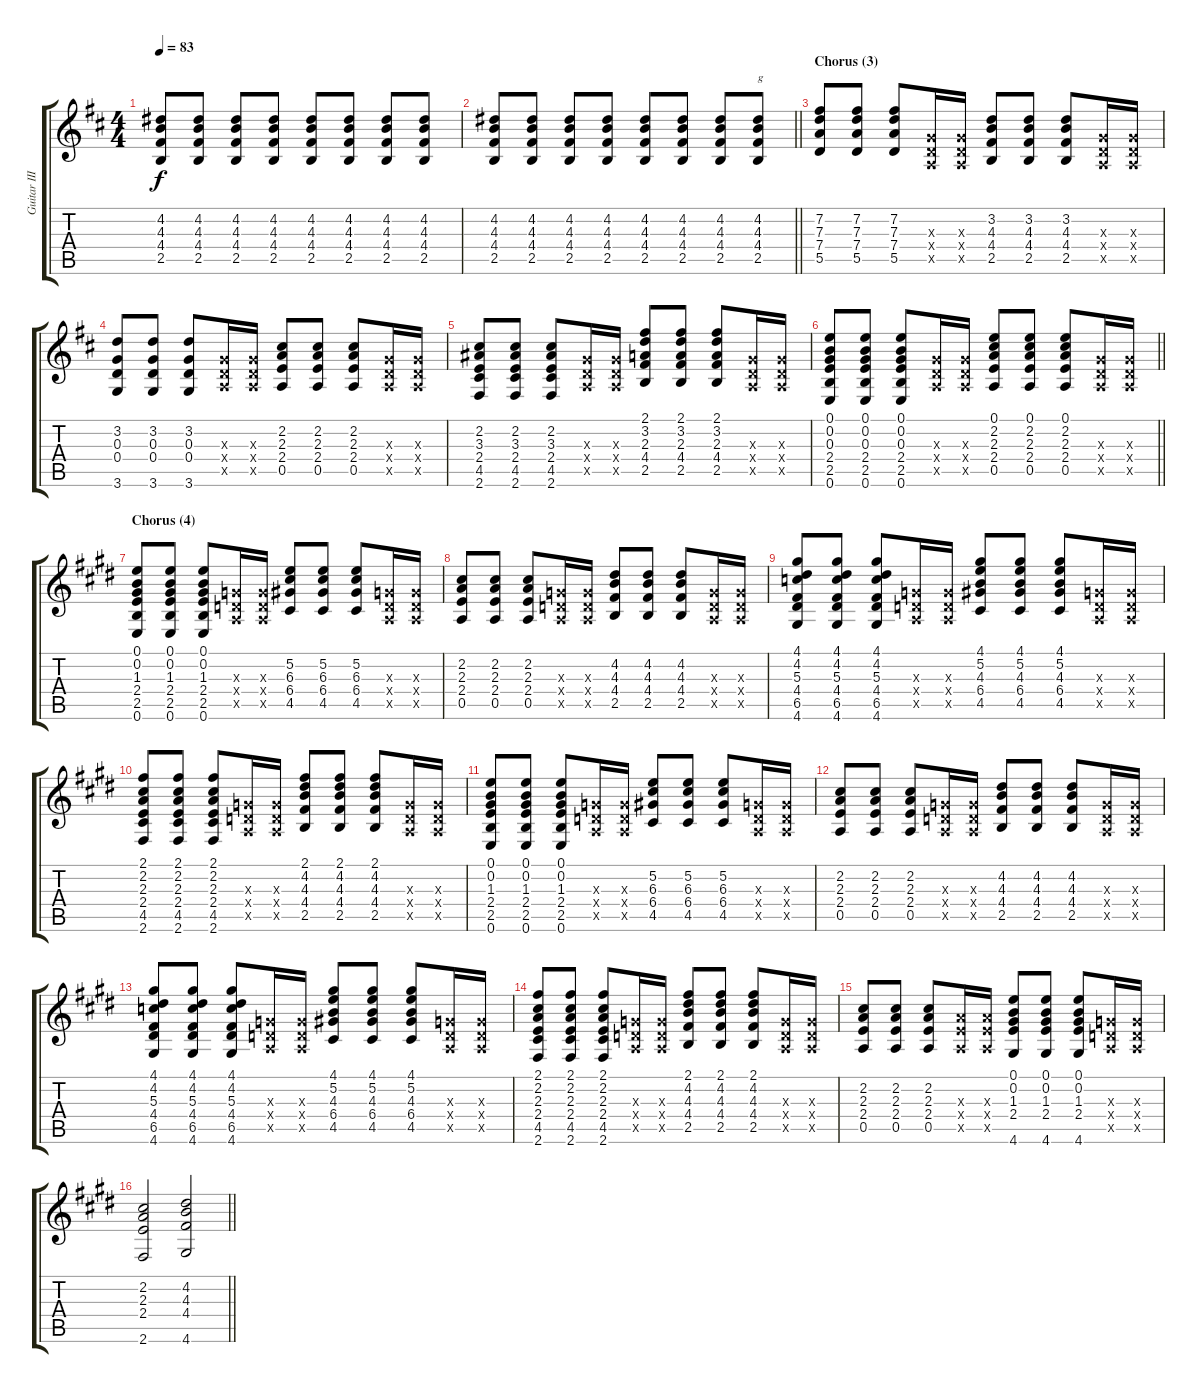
\track ("Guitar III" "Guitar III") {instrument acousticguitarsteel}
\staff {score tabs}
\tuning (E4 B3 G3 D3 A2 E2) {hide}
\ts (4 4)
\tempo 83
\clef g2
\ks d
(4.2 4.3 4.4 2.5).8{dy f} (4.2 4.3 4.4 2.5).8 (4.2 4.3 4.4 2.5).8 (4.2 4.3 4.4 2.5).8 (4.2 4.3 4.4 2.5).8 (4.2 4.3 4.4 2.5).8 (4.2 4.3 4.4 2.5).8 (4.2 4.3 4.4 2.5).8 |
\barLineRight lightlight
(4.2 4.3 4.4 2.5).8 (4.2 4.3 4.4 2.5).8 (4.2 4.3 4.4 2.5).8 (4.2 4.3 4.4 2.5).8 (4.2 4.3 4.4 2.5).8 (4.2 4.3 4.4 2.5).8 (4.2 4.3 4.4 2.5).8 (4.2 4.3 4.4 2.5).8{txt "g"} |
\section ("" "Chorus (3)")
(7.2 7.3 7.4 5.5).8 (7.2 7.3 7.4 5.5).8 (7.2 7.3 7.4 5.5).8 (0.3{x} 0.4{x} 0.5{x}).16 (0.3{x} 0.4{x} 0.5{x}).16 (3.2 4.3 4.4 2.5).8 (3.2 4.3 4.4 2.5).8 (3.2 4.3 4.4 2.5).8 (0.3{x} 0.4{x} 0.5{x}).16 (0.3{x} 0.4{x} 0.5{x}).16 |
(3.2 0.3 0.4 3.6).8 (3.2 0.3 0.4 3.6).8 (3.2 0.3 0.4 3.6).8 (0.3{x} 0.4{x} 0.5{x}).16 (0.3{x} 0.4{x} 0.5{x}).16 (2.2 2.3 2.4 0.5).8 (2.2 2.3 2.4 0.5).8 (2.2 2.3 2.4 0.5).8 (0.3{x} 0.4{x} 0.5{x}).16 (0.3{x} 0.4{x} 0.5{x}).16 |
(2.2 3.3 2.4 4.5 2.6).8 (2.2 3.3 2.4 4.5 2.6).8 (2.2 3.3 2.4 4.5 2.6).8 (0.3{x} 0.4{x} 0.5{x}).16 (0.3{x} 0.4{x} 0.5{x}).16 (2.1 3.2 2.3 4.4 2.5).8 (2.1 3.2 2.3 4.4 2.5).8 (2.1 3.2 2.3 4.4 2.5).8 (0.3{x} 0.4{x} 0.5{x}).16 (0.3{x} 0.4{x} 0.5{x}).16 |
\barLineRight lightlight
(0.1 0.2 0.3 2.4 2.5 0.6).8 (0.1 0.2 0.3 2.4 2.5 0.6).8 (0.1 0.2 0.3 2.4 2.5 0.6).8 (0.3{x} 0.4{x} 0.5{x}).16 (0.3{x} 0.4{x} 0.5{x}).16 (0.1 2.2 2.3 2.4 0.5).8 (0.1 2.2 2.3 2.4 0.5).8 (0.1 2.2 2.3 2.4 0.5).8 (0.3{x} 0.4{x} 0.5{x}).16 (0.3{x} 0.4{x} 0.5{x}).16 |
\section ("" "Chorus (4)")
\ks e
(0.1 0.2 1.3 2.4 2.5 0.6).8 (0.1 0.2 1.3 2.4 2.5 0.6).8 (0.1 0.2 1.3 2.4 2.5 0.6).8 (0.3{x} 0.4{x} 0.5{x}).16 (0.3{x} 0.4{x} 0.5{x}).16 (5.2 6.3 6.4 4.5).8 (5.2 6.3 6.4 4.5).8 (5.2 6.3 6.4 4.5).8 (0.3{x} 0.4{x} 0.5{x}).16 (0.3{x} 0.4{x} 0.5{x}).16 |
(2.2 2.3 2.4 0.5).8 (2.2 2.3 2.4 0.5).8 (2.2 2.3 2.4 0.5).8 (0.3{x} 0.4{x} 0.5{x}).16 (0.3{x} 0.4{x} 0.5{x}).16 (4.2 4.3 4.4 2.5).8 (4.2 4.3 4.4 2.5).8 (4.2 4.3 4.4 2.5).8 (0.3{x} 0.4{x} 0.5{x}).16 (0.3{x} 0.4{x} 0.5{x}).16 |
(4.1 4.2 5.3 4.4 6.5 4.6).8 (4.1 4.2 5.3 4.4 6.5 4.6).8 (4.1 4.2 5.3 4.4 6.5 4.6).8 (0.3{x} 0.4{x} 0.5{x}).16 (0.3{x} 0.4{x} 0.5{x}).16 (4.1 5.2 4.3 6.4 4.5).8 (4.1 5.2 4.3 6.4 4.5).8 (4.1 5.2 4.3 6.4 4.5).8 (0.3{x} 0.4{x} 0.5{x}).16 (0.3{x} 0.4{x} 0.5{x}).16 |
(2.1 2.2 2.3 2.4 4.5 2.6).8 (2.1 2.2 2.3 2.4 4.5 2.6).8 (2.1 2.2 2.3 2.4 4.5 2.6).8 (0.3{x} 0.4{x} 0.5{x}).16 (0.3{x} 0.4{x} 0.5{x}).16 (2.1 4.2 4.3 4.4 2.5).8 (2.1 4.2 4.3 4.4 2.5).8 (2.1 4.2 4.3 4.4 2.5).8 (0.3{x} 0.4{x} 0.5{x}).16 (0.3{x} 0.4{x} 0.5{x}).16 |
(0.1 0.2 1.3 2.4 2.5 0.6).8 (0.1 0.2 1.3 2.4 2.5 0.6).8 (0.1 0.2 1.3 2.4 2.5 0.6).8 (0.3{x} 0.4{x} 0.5{x}).16 (0.3{x} 0.4{x} 0.5{x}).16 (5.2 6.3 6.4 4.5).8 (5.2 6.3 6.4 4.5).8 (5.2 6.3 6.4 4.5).8 (0.3{x} 0.4{x} 0.5{x}).16 (0.3{x} 0.4{x} 0.5{x}).16 |
(2.2 2.3 2.4 0.5).8 (2.2 2.3 2.4 0.5).8 (2.2 2.3 2.4 0.5).8 (0.3{x} 0.4{x} 0.5{x}).16 (0.3{x} 0.4{x} 0.5{x}).16 (4.2 4.3 4.4 2.5).8 (4.2 4.3 4.4 2.5).8 (4.2 4.3 4.4 2.5).8 (0.3{x} 0.4{x} 0.5{x}).16 (0.3{x} 0.4{x} 0.5{x}).16 |
(4.1 4.2 5.3 4.4 6.5 4.6).8 (4.1 4.2 5.3 4.4 6.5 4.6).8 (4.1 4.2 5.3 4.4 6.5 4.6).8 (0.3{x} 0.4{x} 0.5{x}).16 (0.3{x} 0.4{x} 0.5{x}).16 (4.1 5.2 4.3 6.4 4.5).8 (4.1 5.2 4.3 6.4 4.5).8 (4.1 5.2 4.3 6.4 4.5).8 (0.3{x} 0.4{x} 0.5{x}).16 (0.3{x} 0.4{x} 0.5{x}).16 |
(2.1 2.2 2.3 2.4 4.5 2.6).8 (2.1 2.2 2.3 2.4 4.5 2.6).8 (2.1 2.2 2.3 2.4 4.5 2.6).8 (0.3{x} 0.4{x} 0.5{x}).16 (0.3{x} 0.4{x} 0.5{x}).16 (2.1 4.2 4.3 4.4 2.5).8 (2.1 4.2 4.3 4.4 2.5).8 (2.1 4.2 4.3 4.4 2.5).8 (0.3{x} 0.4{x} 0.5{x}).16 (0.3{x} 0.4{x} 0.5{x}).16 |
(2.2 2.3 2.4 0.5).8 (2.2 2.3 2.4 0.5).8 (2.2 2.3 2.4 0.5).8 (2.3{x} 2.4{x} 0.5{x}).16 (2.3{x} 2.4{x} 0.5{x}).16 (0.1 0.2 1.3 2.4 4.6).8 (0.1 0.2 1.3 2.4 4.6).8 (0.1 0.2 1.3 2.4 4.6).8 (0.3{x} 0.4{x} 0.5{x}).16 (0.3{x} 0.4{x} 0.5{x}).16 |
\barLineRight lightlight
(2.2 2.3 2.4 2.6).2 (4.2 4.3 4.4 4.6).2
